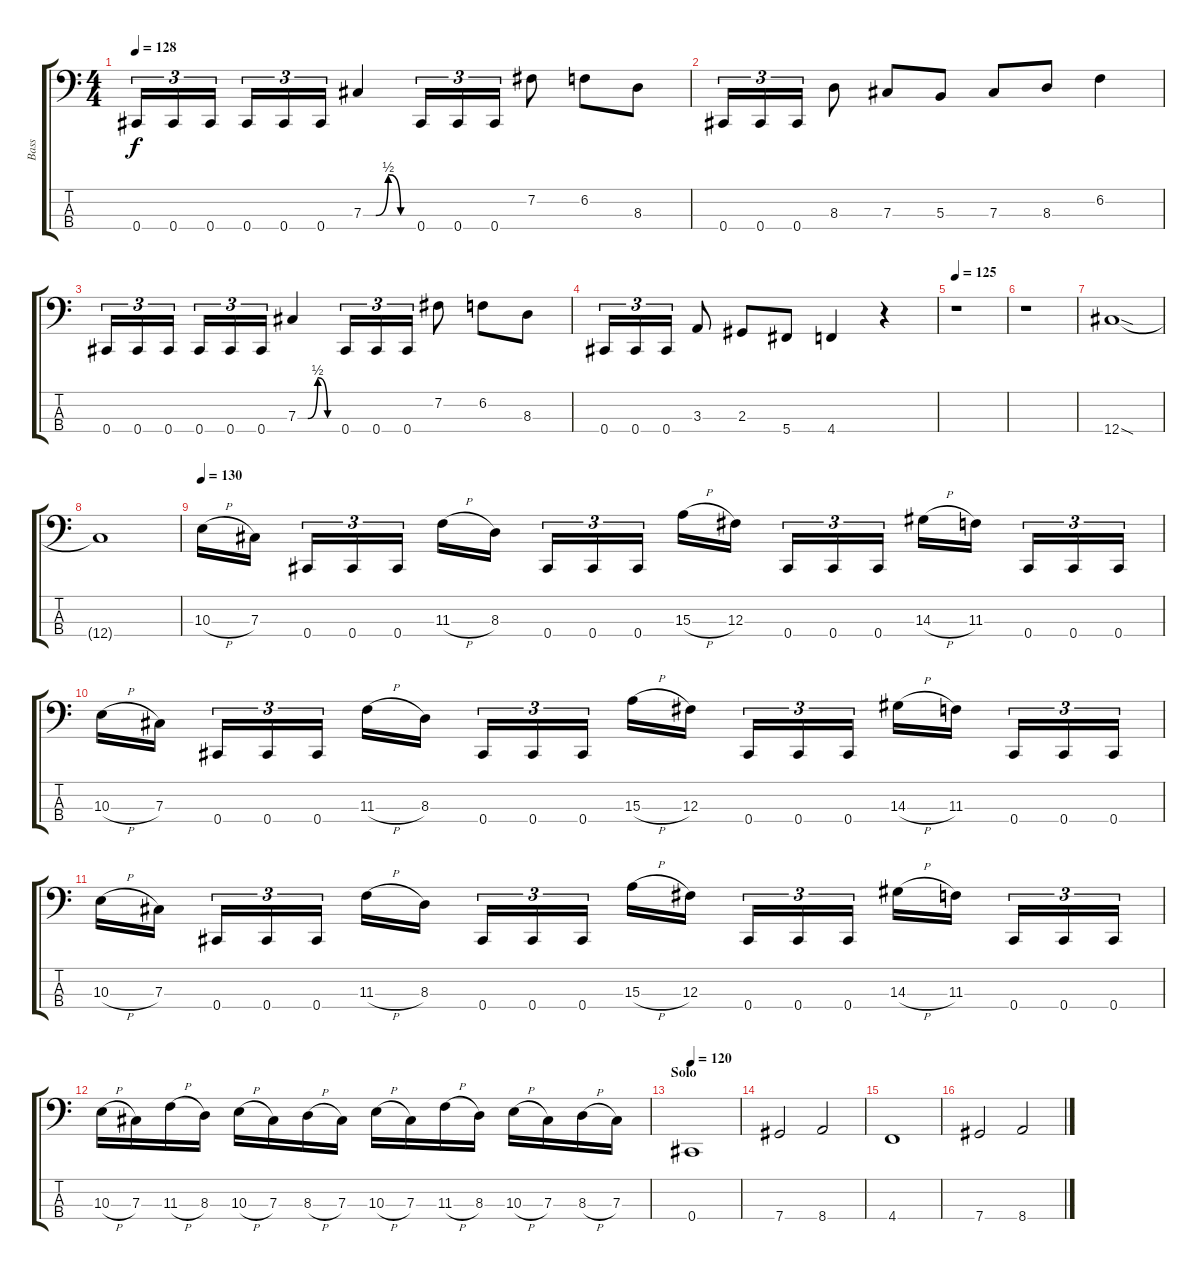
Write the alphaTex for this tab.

\track ("Bass" "Bass") {instrument electricbassfinger}
\staff {score tabs}
\tuning (E2 B1 Gb1 Db1) {hide}
\ts (4 4)
\tempo 128
\clef f4
\ks c
0.4.16{tu (3 2) dy f} 0.4.16{tu (3 2)} 0.4.16{tu (3 2)} 0.4.16{tu (3 2)} 0.4.16{tu (3 2)} 0.4.16{tu (3 2)} 7.3{be (custom 0 0 15 0 30 2 45 0 60 0)}.4 0.4.16{tu (3 2)} 0.4.16{tu (3 2)} 0.4.16{tu (3 2)} 7.2.8 6.2.8 8.3.8 |
0.4.16{tu (3 2)} 0.4.16{tu (3 2)} 0.4.16{tu (3 2)} 8.3.8 7.3.8 5.3.8 7.3.8 8.3.8 6.2.4 |
0.4.16{tu (3 2)} 0.4.16{tu (3 2)} 0.4.16{tu (3 2)} 0.4.16{tu (3 2)} 0.4.16{tu (3 2)} 0.4.16{tu (3 2)} 7.3{be (custom 0 0 15 0 30 2 45 0 60 0)}.4 0.4.16{tu (3 2)} 0.4.16{tu (3 2)} 0.4.16{tu (3 2)} 7.2.8 6.2.8 8.3.8 |
0.4.16{tu (3 2)} 0.4.16{tu (3 2)} 0.4.16{tu (3 2)} 3.3.8 2.3.8 5.4.8 4.4.4 r.4 |
\section ("" "")
\tempo 125
r.1 |
r.1 |
12.4{sod}.1 |
12.4{t}.1 |
\section ("" "")
\tempo 130
10.3{h}.16 7.3.16 0.4.16{tu (3 2)} 0.4.16{tu (3 2)} 0.4.16{tu (3 2)} 11.3{h}.16 8.3.16 0.4.16{tu (3 2)} 0.4.16{tu (3 2)} 0.4.16{tu (3 2)} 15.3{h}.16 12.3.16 0.4.16{tu (3 2)} 0.4.16{tu (3 2)} 0.4.16{tu (3 2)} 14.3{h}.16 11.3.16 0.4.16{tu (3 2)} 0.4.16{tu (3 2)} 0.4.16{tu (3 2)} |
10.3{h}.16 7.3.16 0.4.16{tu (3 2)} 0.4.16{tu (3 2)} 0.4.16{tu (3 2)} 11.3{h}.16 8.3.16 0.4.16{tu (3 2)} 0.4.16{tu (3 2)} 0.4.16{tu (3 2)} 15.3{h}.16 12.3.16 0.4.16{tu (3 2)} 0.4.16{tu (3 2)} 0.4.16{tu (3 2)} 14.3{h}.16 11.3.16 0.4.16{tu (3 2)} 0.4.16{tu (3 2)} 0.4.16{tu (3 2)} |
10.3{h}.16 7.3.16 0.4.16{tu (3 2)} 0.4.16{tu (3 2)} 0.4.16{tu (3 2)} 11.3{h}.16 8.3.16 0.4.16{tu (3 2)} 0.4.16{tu (3 2)} 0.4.16{tu (3 2)} 15.3{h}.16 12.3.16 0.4.16{tu (3 2)} 0.4.16{tu (3 2)} 0.4.16{tu (3 2)} 14.3{h}.16 11.3.16 0.4.16{tu (3 2)} 0.4.16{tu (3 2)} 0.4.16{tu (3 2)} |
10.3{h}.16 7.3.16 11.3{h}.16 8.3.16 10.3{h}.16 7.3.16 8.3{h}.16 7.3.16 10.3{h}.16 7.3.16 11.3{h}.16 8.3.16 10.3{h}.16 7.3.16 8.3{h}.16 7.3.16 |
\section ("" "Solo")
\tempo 120
0.4.1 |
7.4.2 8.4.2 |
4.4.1 |
7.4.2 8.4.2
